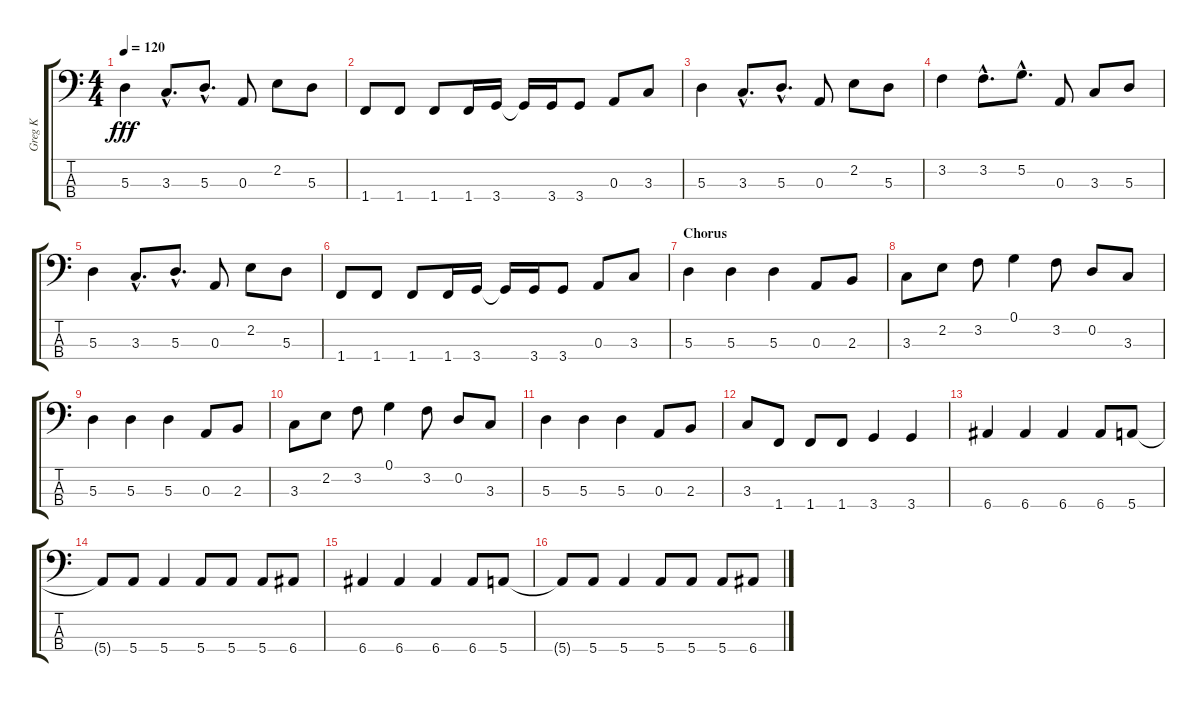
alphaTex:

\track ("Greg K" "Greg K") {instrument electricbasspick}
\staff {score tabs}
\tuning (G2 D2 A1 E1) {hide}
\ts (4 4)
\tempo 120
\clef f4
\ks c
5.3.4{dy fff} 3.3{hac}.8{d} 5.3{hac}.8{d} 0.3.8 2.2.8 5.3.8 |
1.4.8 1.4.8 1.4.8 1.4.16 3.4.16 3.4{t}.16 3.4.16 3.4.8 0.3.8 3.3.8 |
5.3.4 3.3{hac}.8{d} 5.3{hac}.8{d} 0.3.8 2.2.8 5.3.8 |
3.2.4 3.2{hac}.8{d} 5.2{hac}.8{d} 0.3.8 3.3.8 5.3.8 |
5.3.4 3.3{hac}.8{d} 5.3{hac}.8{d} 0.3.8 2.2.8 5.3.8 |
1.4.8 1.4.8 1.4.8 1.4.16 3.4.16 3.4{t}.16 3.4.16 3.4.8 0.3.8 3.3.8 |
\section ("" "Chorus")
5.3.4 5.3.4 5.3.4 0.3.8 2.3.8 |
3.3.8 2.2.8 3.2.8 0.1.4 3.2.8 0.2.8 3.3.8 |
5.3.4 5.3.4 5.3.4 0.3.8 2.3.8 |
3.3.8 2.2.8 3.2.8 0.1.4 3.2.8 0.2.8 3.3.8 |
5.3.4 5.3.4 5.3.4 0.3.8 2.3.8 |
3.3.8 1.4.8 1.4.8 1.4.8 3.4.4 3.4.4 |
6.4.4 6.4.4 6.4.4 6.4.8 5.4.8 |
5.4{t}.8 5.4.8 5.4.4 5.4.8 5.4.8 5.4.8 6.4.8 |
6.4.4 6.4.4 6.4.4 6.4.8 5.4.8 |
5.4{t}.8 5.4.8 5.4.4 5.4.8 5.4.8 5.4.8 6.4.8
